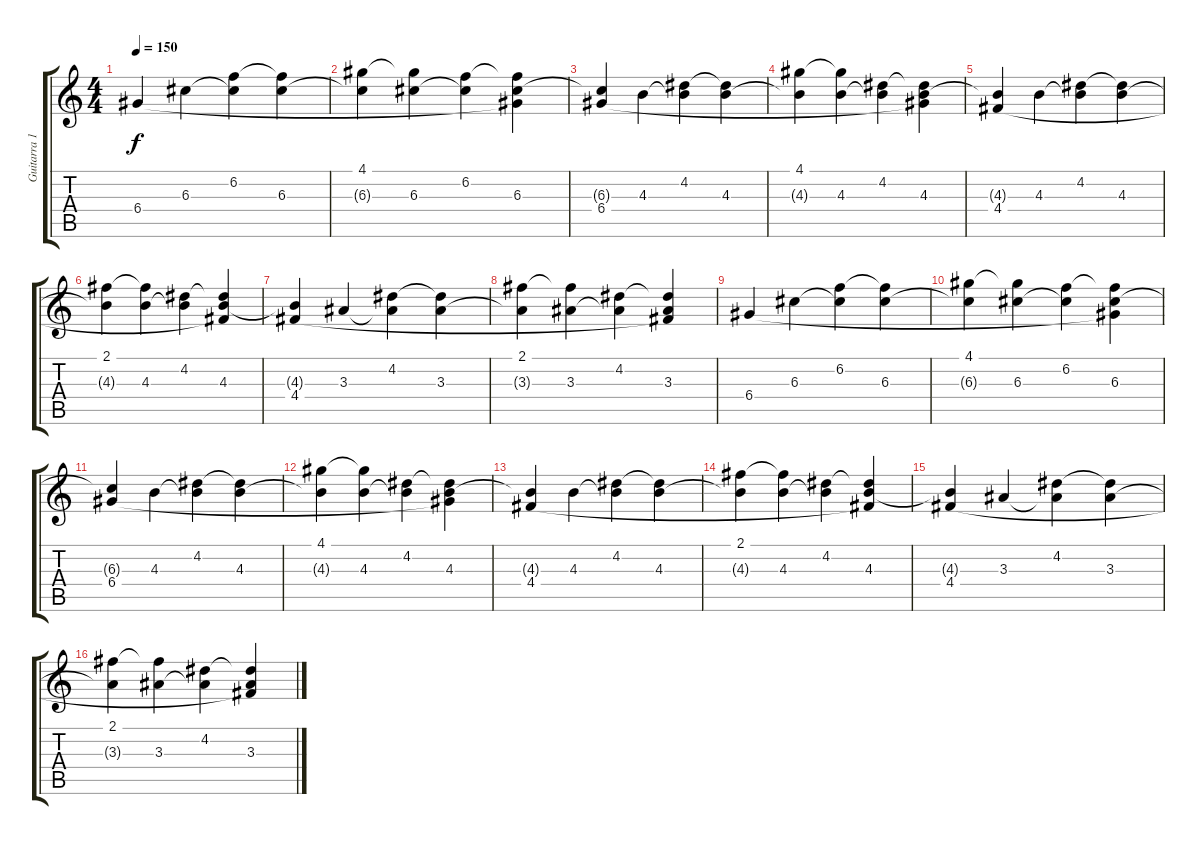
\track ("Guitarra 1" "Guitarra 1") {instrument acousticguitarsteel}
\staff {score tabs}
\tuning (E4 B3 G3 D3 A2 E2) {hide}
\ts (4 4)
\tempo 150
\clef g2
\ks c
6.4.4{dy f} 6.3.4 (6.2 6.3{t}).4 (6.2{t} 6.3).4 |
(4.1 6.3{t}).4 (4.1{t} 6.3).4 (6.2 6.3{t}).4 (6.2{t} 6.3 6.4{t}).4 |
(6.3{t} 6.4).4 4.3.4 (4.2 4.3{t}).4 (4.2{t} 4.3).4 |
(4.1 4.3{t}).4 (4.1{t} 4.3).4 (4.2 4.3{t}).4 (4.2{t} 4.3 6.4{t}).4 |
(4.3{t} 4.4).4 4.3.4 (4.2 4.3{t}).4 (4.2{t} 4.3).4 |
(2.1 4.3{t}).4 (2.1{t} 4.3).4 (4.2 4.3{t}).4 (4.2{t} 4.3 4.4{t}).4 |
(4.3{t} 4.4).4 3.3.4 (4.2 3.3{t}).4 (4.2{t} 3.3).4 |
(2.1 3.3{t}).4 (2.1{t} 3.3).4 (4.2 3.3{t}).4 (4.2{t} 3.3 4.4{t}).4 |
6.4.4 6.3.4 (6.2 6.3{t}).4 (6.2{t} 6.3).4 |
(4.1 6.3{t}).4 (4.1{t} 6.3).4 (6.2 6.3{t}).4 (6.2{t} 6.3 6.4{t}).4 |
(6.3{t} 6.4).4 4.3.4 (4.2 4.3{t}).4 (4.2{t} 4.3).4 |
(4.1 4.3{t}).4 (4.1{t} 4.3).4 (4.2 4.3{t}).4 (4.2{t} 4.3 6.4{t}).4 |
(4.3{t} 4.4).4 4.3.4 (4.2 4.3{t}).4 (4.2{t} 4.3).4 |
(2.1 4.3{t}).4 (2.1{t} 4.3).4 (4.2 4.3{t}).4 (4.2{t} 4.3 4.4{t}).4 |
(4.3{t} 4.4).4 3.3.4 (4.2 3.3{t}).4 (4.2{t} 3.3).4 |
(2.1 3.3{t}).4 (2.1{t} 3.3).4 (4.2 3.3{t}).4 (4.2{t} 3.3 4.4{t}).4
